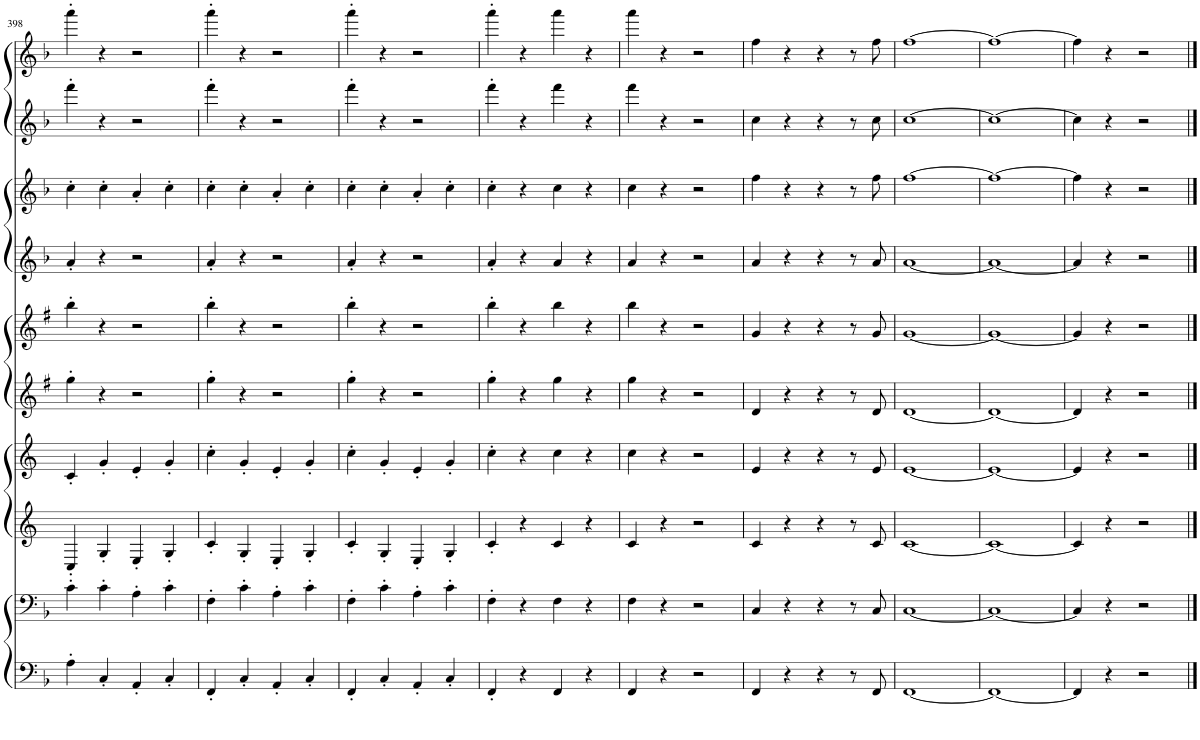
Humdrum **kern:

**kern	**kern	**kern	**kern	**kern	**kern	**kern	**kern	**kern	**kern
*part10	*part9	*part8	*part7	*part6	*part5	*part4	*part3	*part2	*part1
*staff10	*staff9	*staff8	*staff7	*staff6	*staff5	*staff4	*staff3	*staff2	*staff1
*I"Bassoon 2	*I"Bassoon 1	*I"Horn 2 in F	*I"Horn 1 in F	*I"Clarinet 2 in Bb	*I"Clarinet 1 in Bb	*I"Oboe 2	*I"Oboe 1	*I"Flute 2	*I"Flute 1
*I'Bsn	*I'Bsn	*I'Hn	*I'Hn	*I'Cl	*I'Cl	*I'Ob	*I'Ob	*I'Fl	*I'Fl
!!LO:PB:g=z
*clefF4	*clefF4	*clefG2	*clefG2	*clefG2	*clefG2	*clefG2	*clefG2	*clefG2	*clefG2
*	*	*Trd4c7	*Trd4c7	*Trd1c2	*Trd1c2	*	*	*	*
*k[b-]	*k[b-]	*k[]	*k[]	*k[f#]	*k[f#]	*k[b-]	*k[b-]	*k[b-]	*k[b-]
*M4/4	*M4/4	*M4/4	*M4/4	*M4/4	*M4/4	*M4/4	*M4/4	*M4/4	*M4/4
*met(c)	*met(c)	*met(c)	*met(c)	*met(c)	*met(c)	*met(c)	*met(c)	*met(c)	*met(c)
=398	=398	=398	=398	=398	=398	=398	=398	=398	=398
4A'\	4c'\	4C'/	4c'/	4gg'\	4bb'\	4a'/	4cc'\	4fff'\	4aaa'\
4C'/	4c'\	4G'/	4g'/	4r	4r	4r	4cc'\	4r	4r
4AA'/	4A'\	4E'/	4e'/	2r	2r	2r	4a'/	2r	2r
4C'/	4c'\	4G'/	4g'/	.	.	.	4cc'\	.	.
=399	=399	=399	=399	=399	=399	=399	=399	=399	=399
4FF'/	4F'\	4c'/	4cc'\	4gg'\	4bb'\	4a'/	4cc'\	4fff'\	4aaa'\
4C'/	4c'\	4G'/	4g'/	4r	4r	4r	4cc'\	4r	4r
4AA'/	4A'\	4E'/	4e'/	2r	2r	2r	4a'/	2r	2r
4C'/	4c'\	4G'/	4g'/	.	.	.	4cc'\	.	.
=400	=400	=400	=400	=400	=400	=400	=400	=400	=400
4FF'/	4F'\	4c'/	4cc'\	4gg'\	4bb'\	4a'/	4cc'\	4fff'\	4aaa'\
4C'/	4c'\	4G'/	4g'/	4r	4r	4r	4cc'\	4r	4r
4AA'/	4A'\	4E'/	4e'/	2r	2r	2r	4a'/	2r	2r
4C'/	4c'\	4G'/	4g'/	.	.	.	4cc'\	.	.
=401	=401	=401	=401	=401	=401	=401	=401	=401	=401
4FF'/	4F'\	4c'/	4cc'\	4gg'\	4bb'\	4a'/	4cc'\	4fff'\	4aaa'\
4r	4r	4r	4r	4r	4r	4r	4r	4r	4r
4FF/	4F\	4c/	4cc\	4gg\	4bb\	4a/	4cc\	4fff\	4aaa\
4r	4r	4r	4r	4r	4r	4r	4r	4r	4r
=402	=402	=402	=402	=402	=402	=402	=402	=402	=402
4FF/	4F\	4c/	4cc\	4gg\	4bb\	4a/	4cc\	4fff\	4aaa\
4r	4r	4r	4r	4r	4r	4r	4r	4r	4r
2r	2r	2r	2r	2r	2r	2r	2r	2r	2r
=403	=403	=403	=403	=403	=403	=403	=403	=403	=403
4FF/	4C/	4c/	4e/	4d/	4g/	4a/	4ff\	4cc\	4ff\
4r	4r	4r	4r	4r	4r	4r	4r	4r	4r
4r	4r	4r	4r	4r	4r	4r	4r	4r	4r
8r	8r	8r	8r	8r	8r	8r	8r	8r	8r
8FF/	8C/	8c/	8e/	8d/	8g/	8a/	8ff\	8cc\	8ff\
=404	=404	=404	=404	=404	=404	=404	=404	=404	=404
[1FF	[1C	[1c	[1e	[1d	[1g	[1a	[1ff	[1cc	[1ff
=405	=405	=405	=405	=405	=405	=405	=405	=405	=405
1FF_	1C_	1c_	1e_	1d_	1g_	1a_	1ff_	1cc_	1ff_
=406	=406	=406	=406	=406	=406	=406	=406	=406	=406
4FF/]	4C/]	4c/]	4e/]	4d/]	4g/]	4a/]	4ff\]	4cc\]	4ff\]
4r	4r	4r	4r	4r	4r	4r	4r	4r	4r
2r	2r	2r	2r	2r	2r	2r	2r	2r	2r
==	==	==	==	==	==	==	==	==	==
*-	*-	*-	*-	*-	*-	*-	*-	*-	*-
